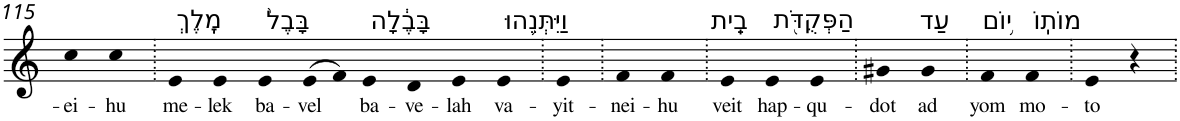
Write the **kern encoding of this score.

**kern	**text
*part1	*part1
*staff1	*staff1
*I"Piano	*
*I'Pno	*
!!LO:PB:g=z
*clefG2	*
*k[]	*
=115	=115
!	!LO:LY:b
4cc	-ei-
!	!LO:LY:b
4cc	-hu
=116.	=116.
!LO:TX:a:t=מֶֽלֶךְ	!
!	!LO:LY:b
4e	me-
!	!LO:LY:b
4e	-lek
!LO:TX:a:t=בָּבֶל֙	!
!	!LO:LY:b
4e	ba-
!	!LO:LY:b
(>8e	-vel
8f)	.
!LO:TX:a:t=בָּבֶ֔לָה	!
!	!LO:LY:b
4e	ba-
!	!LO:LY:b
4d	-ve-
!	!LO:LY:b
4e	-lah
!LO:TX:a:t=וַיִּתְּנֵ֥הוּ	!
!	!LO:LY:b
4e	va-
=117.	=117.
!	!LO:LY:b
4e	-yit-
=118.	=118.
!	!LO:LY:b
4f	-nei-
!	!LO:LY:b
4f	-hu
=119.	=119.
!LO:TX:a:t=בֵֽית	!
!	!LO:LY:b
4e	veit
!LO:TX:a:t=הַפְּקֻדֹּ֖ת	!
!	!LO:LY:b
4e	hap-
!	!LO:LY:b
4e	-qu-
=120.	=120.
!	!LO:LY:b
4g#X	-dot
!LO:TX:a:t=עַד	!
!	!LO:LY:b
4g#	ad
=121.	=121.
!LO:TX:a:t=י֥וֹם	!
!	!LO:LY:b
4f	yom
!LO:TX:a:t=מוֹתֽוֹ	!
!	!LO:LY:b
4f	mo-
=122.	=122.
!	!LO:LY:b
4e	-to
4r	.
=.	=.
*-	*-
